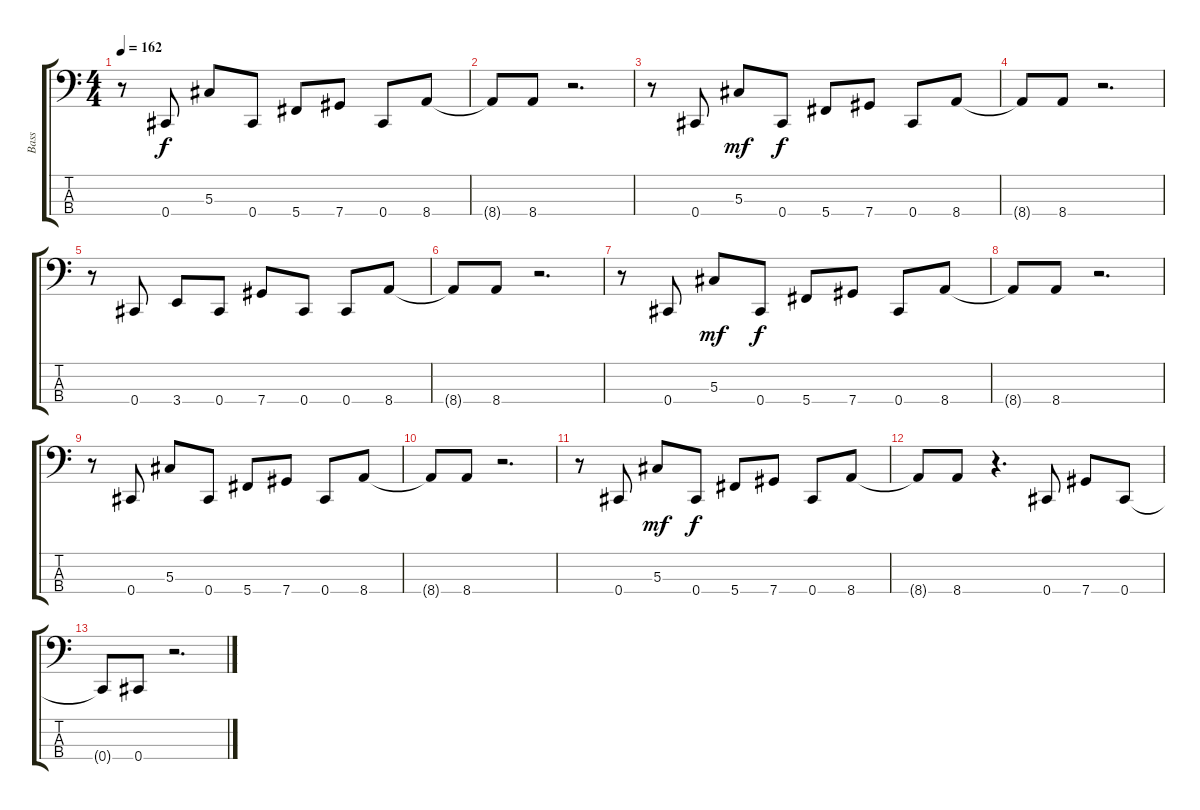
\track ("Bass" "Bass") {instrument electricbassfinger}
\staff {score tabs}
\tuning (Gb2 Db2 Ab1 Db1) {hide}
\ts (4 4)
\tempo 162
\clef f4
\ks c
r.8{dy f} 0.4.8 5.3.8 0.4.8 5.4.8 7.4.8 0.4.8 8.4.8 |
8.4{t}.8 8.4.8 r.2{d} |
r.8 0.4.8 5.3.8{dy mf} 0.4.8{dy f} 5.4.8 7.4.8 0.4.8 8.4.8 |
8.4{t}.8 8.4.8 r.2{d} |
r.8 0.4.8 3.4.8 0.4.8 7.4.8 0.4.8 0.4.8 8.4.8 |
8.4{t}.8 8.4.8 r.2{d} |
r.8 0.4.8 5.3.8{dy mf} 0.4.8{dy f} 5.4.8 7.4.8 0.4.8 8.4.8 |
8.4{t}.8 8.4.8 r.2{d} |
r.8 0.4.8 5.3.8 0.4.8 5.4.8 7.4.8 0.4.8 8.4.8 |
8.4{t}.8 8.4.8 r.2{d} |
r.8 0.4.8 5.3.8{dy mf} 0.4.8{dy f} 5.4.8 7.4.8 0.4.8 8.4.8 |
8.4{t}.8 8.4.8 r.4{d} 0.4.8 7.4.8 0.4.8 |
0.4{t}.8 0.4.8 r.2{d}
